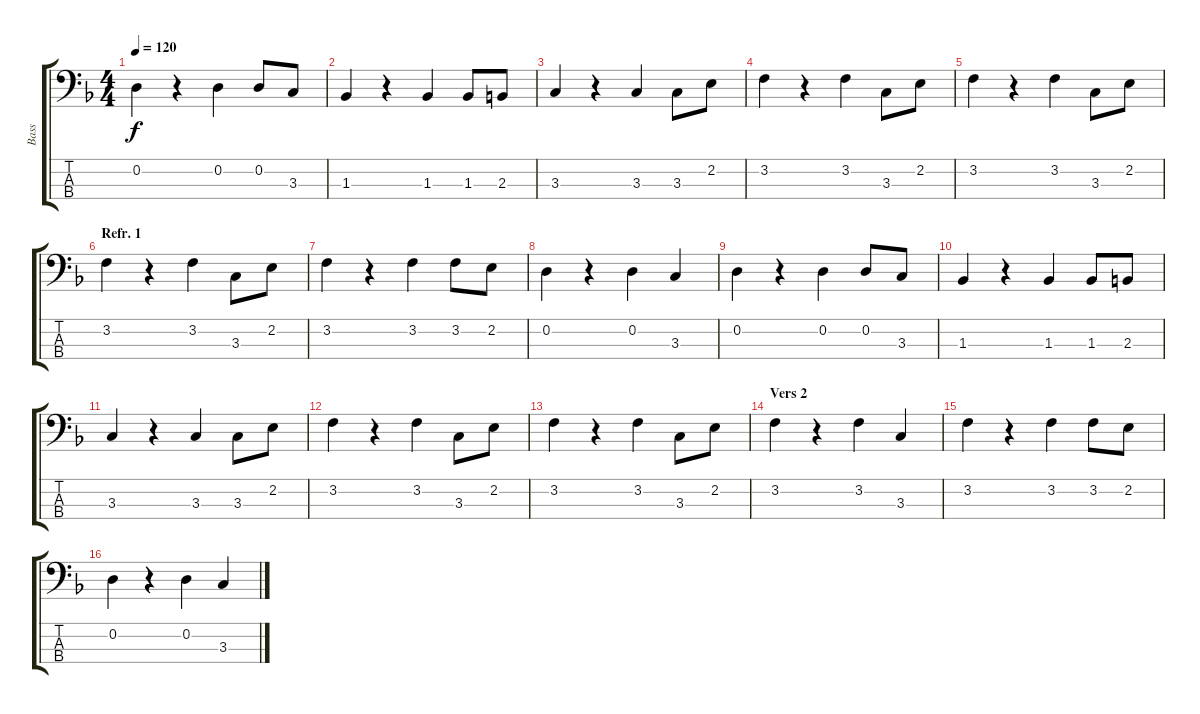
\track ("Bass" "Bass") {instrument electricbassfinger}
\staff {score tabs}
\tuning (G2 D2 A1 E1) {hide}
\ts (4 4)
\tempo 120
\clef f4
\ks f
0.2.4{dy f} r.4 0.2.4 0.2.8 3.3.8 |
1.3.4 r.4 1.3.4 1.3.8 2.3.8 |
3.3.4 r.4 3.3.4 3.3.8 2.2.8 |
3.2.4 r.4 3.2.4 3.3.8 2.2.8 |
3.2.4 r.4 3.2.4 3.3.8 2.2.8 |
\section ("" "Refr. 1")
3.2.4 r.4 3.2.4 3.3.8 2.2.8 |
3.2.4 r.4 3.2.4 3.2.8 2.2.8 |
0.2.4 r.4 0.2.4 3.3.4 |
0.2.4 r.4 0.2.4 0.2.8 3.3.8 |
1.3.4 r.4 1.3.4 1.3.8 2.3.8 |
3.3.4 r.4 3.3.4 3.3.8 2.2.8 |
3.2.4 r.4 3.2.4 3.3.8 2.2.8 |
3.2.4 r.4 3.2.4 3.3.8 2.2.8 |
\section ("" "Vers 2")
3.2.4 r.4 3.2.4 3.3.4 |
3.2.4 r.4 3.2.4 3.2.8 2.2.8 |
0.2.4 r.4 0.2.4 3.3.4
